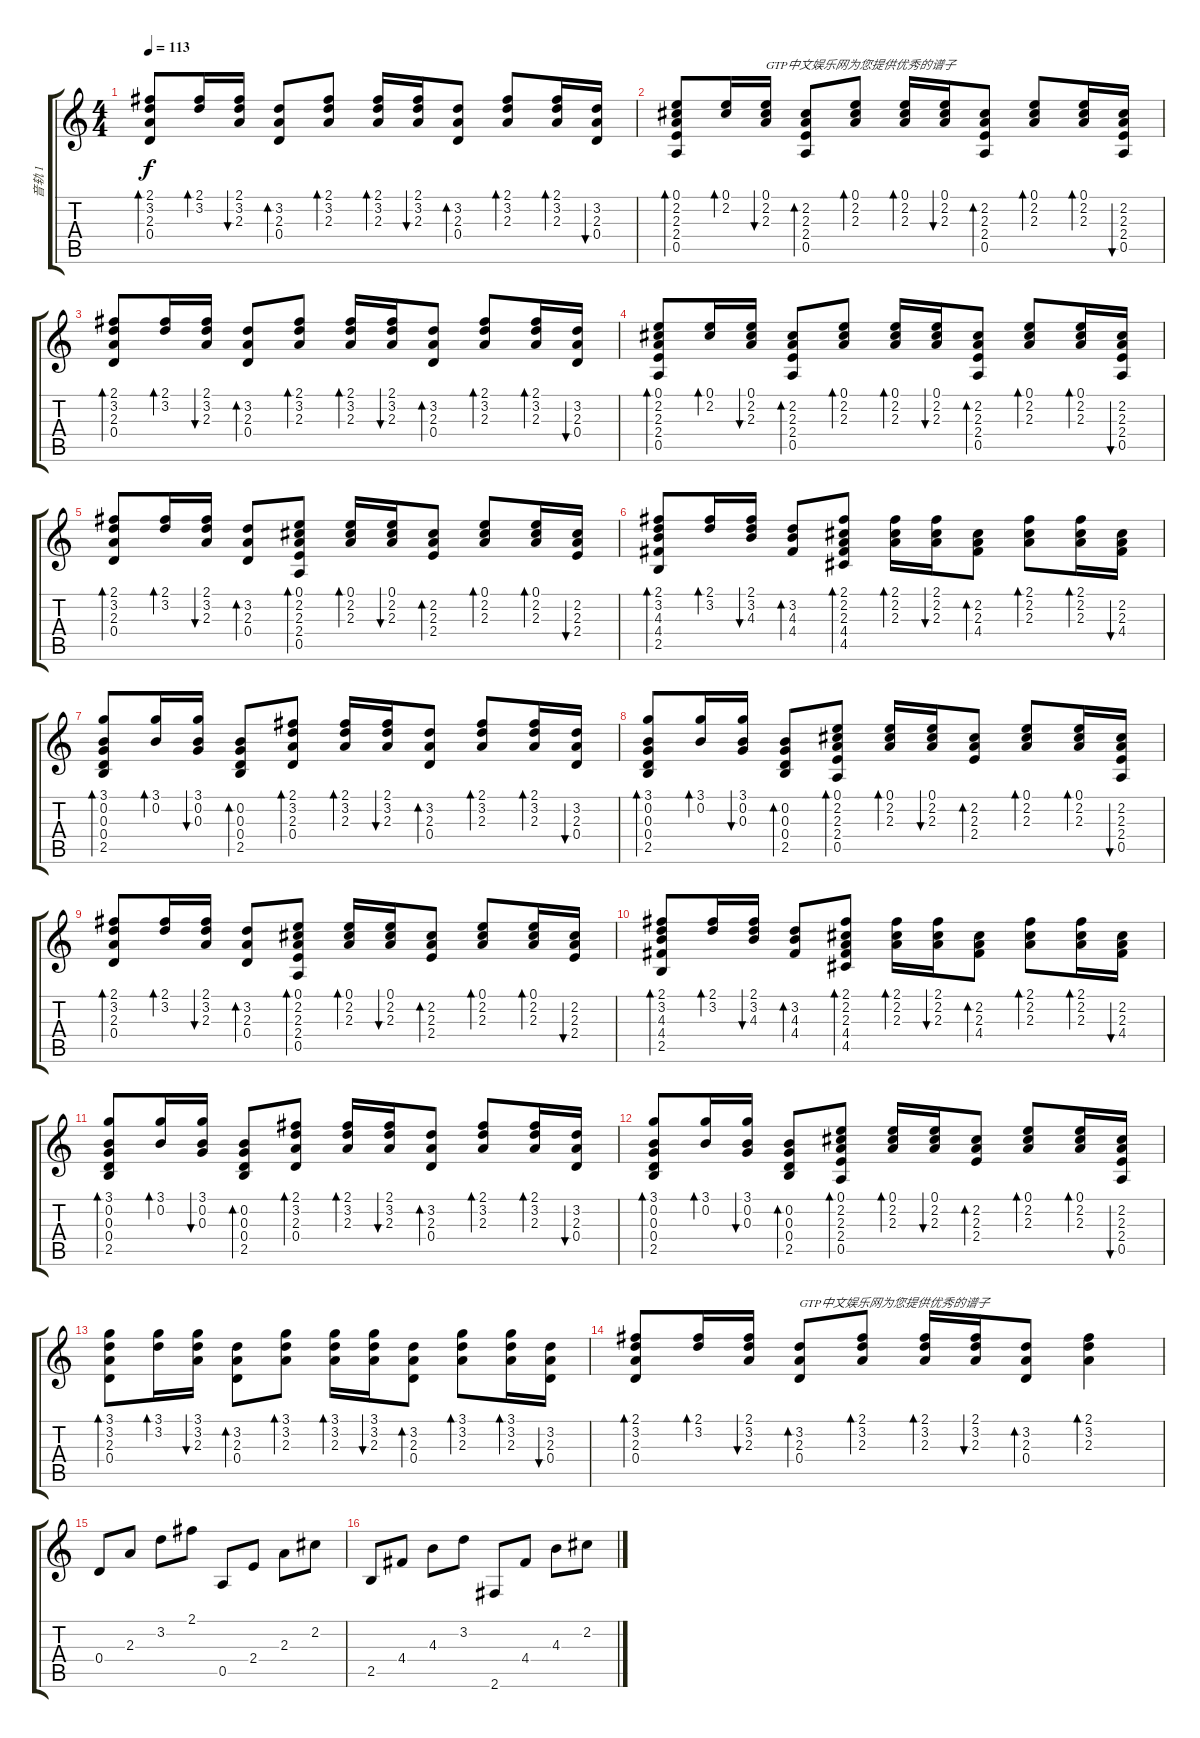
\track ("音轨 1" "音轨 1") {instrument acousticguitarsteel}
\staff {score tabs}
\tuning (E4 B3 G3 D3 A2 E2) {hide}
\ts (4 4)
\tempo 113
\clef g2
\ks c
(2.1 3.2 2.3 0.4).8{bd 60 dy f instrument acousticguitarsteel} (2.1 3.2).16{bd 60} (2.1 3.2 2.3).16{bu 60} (3.2 2.3 0.4).8{bd 60} (2.1 3.2 2.3).8{bd 60} (2.1 3.2 2.3).16{bd 60} (2.1 3.2 2.3).16{bu 60} (3.2 2.3 0.4).8{bd 60} (2.1 3.2 2.3).8{bd 60} (2.1 3.2 2.3).16{bd 60} (3.2 2.3 0.4).16{bu 60} |
(0.1 2.2 2.3 2.4 0.5).8{bd 60} (0.1 2.2).16{bd 60} (0.1 2.2 2.3).16{bu 60 txt "GTP中文娱乐网为您提供优秀的谱子"} (2.2 2.3 2.4 0.5).8{bd 60} (0.1 2.2 2.3).8{bd 60} (0.1 2.2 2.3).16{bd 60} (0.1 2.2 2.3).16{bu 60} (2.2 2.3 2.4 0.5).8{bd 60} (0.1 2.2 2.3).8{bd 60} (0.1 2.2 2.3).16{bd 60} (2.2 2.3 2.4 0.5).16{bu 60} |
(2.1 3.2 2.3 0.4).8{bd 60} (2.1 3.2).16{bd 60} (2.1 3.2 2.3).16{bu 60} (3.2 2.3 0.4).8{bd 60} (2.1 3.2 2.3).8{bd 60} (2.1 3.2 2.3).16{bd 60} (2.1 3.2 2.3).16{bu 60} (3.2 2.3 0.4).8{bd 60} (2.1 3.2 2.3).8{bd 60} (2.1 3.2 2.3).16{bd 60} (3.2 2.3 0.4).16{bu 60} |
(0.1 2.2 2.3 2.4 0.5).8{bd 60} (0.1 2.2).16{bd 60} (0.1 2.2 2.3).16{bu 60} (2.2 2.3 2.4 0.5).8{bd 60} (0.1 2.2 2.3).8{bd 60} (0.1 2.2 2.3).16{bd 60} (0.1 2.2 2.3).16{bu 60} (2.2 2.3 2.4 0.5).8{bd 60} (0.1 2.2 2.3).8{bd 60} (0.1 2.2 2.3).16{bd 60} (2.2 2.3 2.4 0.5).16{bu 60} |
(2.1 3.2 2.3 0.4).8{bd 60} (2.1 3.2).16{bd 60} (2.1 3.2 2.3).16{bu 60} (3.2 2.3 0.4).8{bd 60} (0.1 2.2 2.3 2.4 0.5).8{bd 60} (0.1 2.2 2.3).16{bd 60} (0.1 2.2 2.3).16{bu 60} (2.2 2.3 2.4).8{bd 60} (0.1 2.2 2.3).8{bd 60} (0.1 2.2 2.3).16{bd 60} (2.2 2.3 2.4).16{bu 60} |
(2.1 3.2 4.3 4.4 2.5).8{bd 60} (2.1 3.2).16{bd 60} (2.1 3.2 4.3).16{bu 60} (3.2 4.3 4.4).8{bd 60} (2.1 2.2 2.3 4.4 4.5).8{bd 60} (2.1 2.2 2.3).16{bd 60} (2.1 2.2 2.3).16{bu 60} (2.2 2.3 4.4).8{bd 60} (2.1 2.2 2.3).8{bd 60} (2.1 2.2 2.3).16{bd 60} (2.2 2.3 4.4).16{bu 60} |
(3.1 0.2 0.3 0.4 2.5).8{bd 60} (3.1 0.2).16{bd 60} (3.1 0.2 0.3).16{bu 60} (0.2 0.3 0.4 2.5).8{bd 60} (2.1 3.2 2.3 0.4).8{bd 60} (2.1 3.2 2.3).16{bd 60} (2.1 3.2 2.3).16{bu 60} (3.2 2.3 0.4).8{bd 60} (2.1 3.2 2.3).8{bd 60} (2.1 3.2 2.3).16{bd 60} (3.2 2.3 0.4).16{bu 60} |
(3.1 0.2 0.3 0.4 2.5).8{bd 60} (3.1 0.2).16{bd 60} (3.1 0.2 0.3).16{bu 60} (0.2 0.3 0.4 2.5).8{bd 60} (0.1 2.2 2.3 2.4 0.5).8{bd 60} (0.1 2.2 2.3).16{bd 60} (0.1 2.2 2.3).16{bu 60} (2.2 2.3 2.4).8{bd 60} (0.1 2.2 2.3).8{bd 60} (0.1 2.2 2.3).16{bd 60} (2.2 2.3 2.4 0.5).16{bu 60} |
(2.1 3.2 2.3 0.4).8{bd 60} (2.1 3.2).16{bd 60} (2.1 3.2 2.3).16{bu 60} (3.2 2.3 0.4).8{bd 60} (0.1 2.2 2.3 2.4 0.5).8{bd 60} (0.1 2.2 2.3).16{bd 60} (0.1 2.2 2.3).16{bu 60} (2.2 2.3 2.4).8{bd 60} (0.1 2.2 2.3).8{bd 60} (0.1 2.2 2.3).16{bd 60} (2.2 2.3 2.4).16{bu 60} |
(2.1 3.2 4.3 4.4 2.5).8{bd 60} (2.1 3.2).16{bd 60} (2.1 3.2 4.3).16{bu 60} (3.2 4.3 4.4).8{bd 60} (2.1 2.2 2.3 4.4 4.5).8{bd 60} (2.1 2.2 2.3).16{bd 60} (2.1 2.2 2.3).16{bu 60} (2.2 2.3 4.4).8{bd 60} (2.1 2.2 2.3).8{bd 60} (2.1 2.2 2.3).16{bd 60} (2.2 2.3 4.4).16{bu 60} |
(3.1 0.2 0.3 0.4 2.5).8{bd 60} (3.1 0.2).16{bd 60} (3.1 0.2 0.3).16{bu 60} (0.2 0.3 0.4 2.5).8{bd 60} (2.1 3.2 2.3 0.4).8{bd 60} (2.1 3.2 2.3).16{bd 60} (2.1 3.2 2.3).16{bu 60} (3.2 2.3 0.4).8{bd 60} (2.1 3.2 2.3).8{bd 60} (2.1 3.2 2.3).16{bd 60} (3.2 2.3 0.4).16{bu 60} |
(3.1 0.2 0.3 0.4 2.5).8{bd 60} (3.1 0.2).16{bd 60} (3.1 0.2 0.3).16{bu 60} (0.2 0.3 0.4 2.5).8{bd 60} (0.1 2.2 2.3 2.4 0.5).8{bd 60} (0.1 2.2 2.3).16{bd 60} (0.1 2.2 2.3).16{bu 60} (2.2 2.3 2.4).8{bd 60} (0.1 2.2 2.3).8{bd 60} (0.1 2.2 2.3).16{bd 60} (2.2 2.3 2.4 0.5).16{bu 60} |
(3.1 3.2 2.3 0.4).8{bd 60} (3.1 3.2).16{bd 60} (3.1 3.2 2.3).16{bu 60} (3.2 2.3 0.4).8{bd 60} (3.1 3.2 2.3).8{bd 60} (3.1 3.2 2.3).16{bd 60} (3.1 3.2 2.3).16{bu 60} (3.2 2.3 0.4).8{bd 60} (3.1 3.2 2.3).8{bd 60} (3.1 3.2 2.3).16{bd 60} (3.2 2.3 0.4).16{bu 60} |
(2.1 3.2 2.3 0.4).8{bd 60} (2.1 3.2).16{bd 60} (2.1 3.2 2.3).16{bu 60} (3.2 2.3 0.4).8{bd 60 txt "GTP中文娱乐网为您提供优秀的谱子"} (2.1 3.2 2.3).8{bd 60} (2.1 3.2 2.3).16{bd 60} (2.1 3.2 2.3).16{bu 60} (3.2 2.3 0.4).8{bd 60} (2.1 3.2 2.3).4{bd 60} |
0.4.8 2.3.8 3.2.8 2.1.8 0.5.8 2.4.8 2.3.8 2.2.8 |
2.5.8 4.4.8 4.3.8 3.2.8 2.6.8 4.4.8 4.3.8 2.2.8
